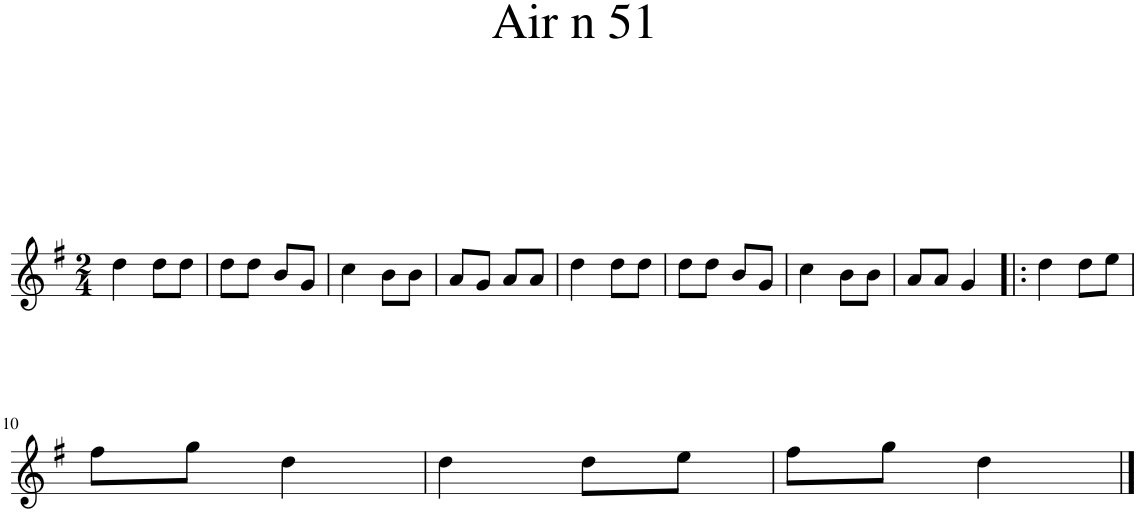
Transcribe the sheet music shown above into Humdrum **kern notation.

**kern
*part1
*staff1
*I"Piano
*I'Pno.
*clefG2
*k[f#]
*M2/4
=1
4dd\
8dd\L
8dd\J
=2
8dd\L
8dd\J
8b/L
8g/J
=3
4cc\
8b\L
8b\J
=4
8a/L
8g/J
8a/L
8a/J
=5
4dd\
8dd\L
8dd\J
=6
8dd\L
8dd\J
8b/L
8g/J
=7
4cc\
8b\L
8b\J
=8
8a/L
8a/J
4g/
=9!|:
4dd\
8dd\L
8ee\J
!!LO:LB:g=z
=10
8ff#\L
8gg\J
4dd\
=11
4dd\
8dd\L
8ee\J
=12
8ff#\L
8gg\J
4dd\
==
*-
